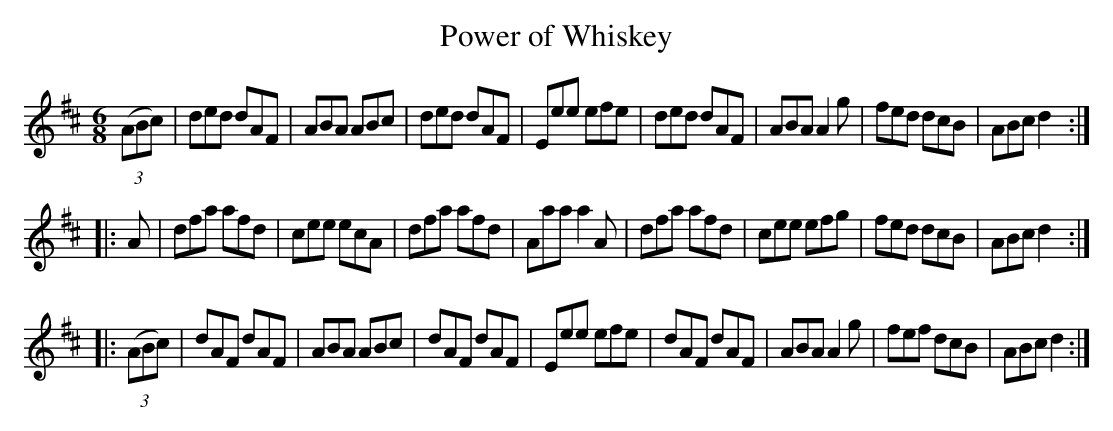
X:1
T:Power of Whiskey
M:6/8
L:1/8
K:D
(3(ABc)|ded dAF|ABA ABc|ded dAF|Eee efe|ded dAF|ABA A2g|fed dcB|ABc d2::
A|dfa afd|cee ecA|dfa afd|Aaa a2A|dfa afd|cee efg|fed dcB|ABc d2::
(3(ABc)|dAF dAF|ABA ABc|dAF dAF|Eee efe|dAF dAF|ABA A2g|fef dcB|ABc d2:|
